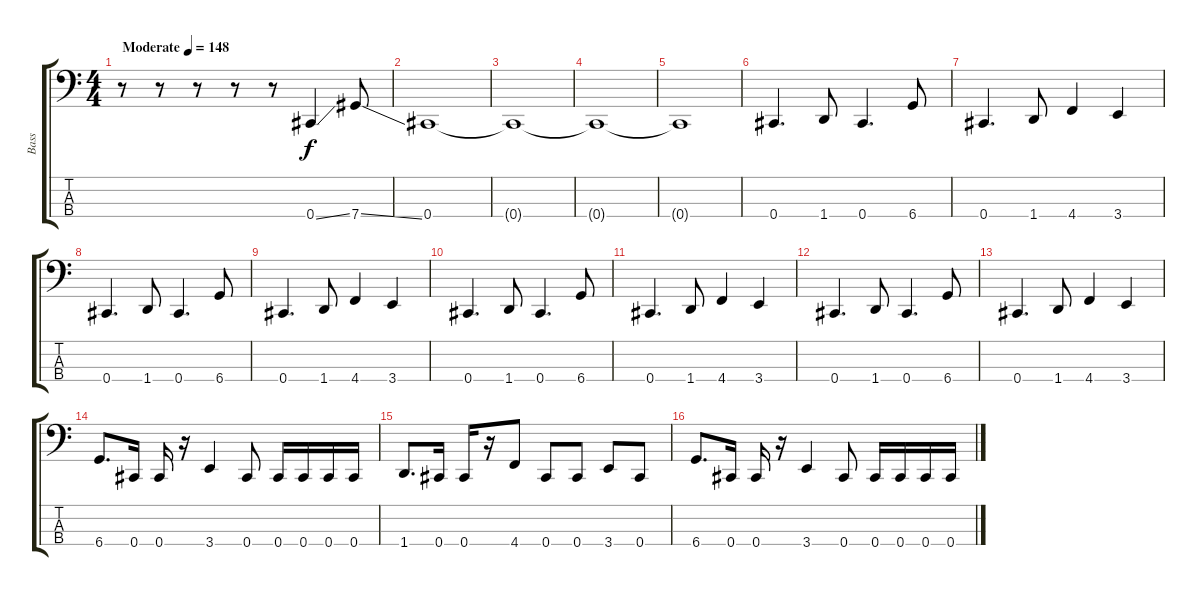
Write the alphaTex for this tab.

\track ("Bass" "Bass") {instrument electricbasspick}
\staff {score tabs}
\tuning (Gb2 Db2 Ab1 Db1) {hide}
\ts (4 4)
\tempo (148 "Moderate")
\clef f4
\ks c
r.8{dy f instrument electricbasspick} r.8 r.8 r.8 r.8 0.4{ss}.4 7.4{ss}.8 |
0.4.1 |
0.4{t}.1 |
0.4{t}.1 |
0.4{t}.1 |
0.4.4{d} 1.4.8 0.4.4{d} 6.4.8 |
0.4.4{d} 1.4.8 4.4.4 3.4.4 |
0.4.4{d} 1.4.8 0.4.4{d} 6.4.8 |
0.4.4{d} 1.4.8 4.4.4 3.4.4 |
0.4.4{d} 1.4.8 0.4.4{d} 6.4.8 |
0.4.4{d} 1.4.8 4.4.4 3.4.4 |
0.4.4{d} 1.4.8 0.4.4{d} 6.4.8 |
0.4.4{d} 1.4.8 4.4.4 3.4.4 |
6.4.8{d} 0.4.16 0.4.16 r.16 3.4.4 0.4.8 0.4.16 0.4.16 0.4.16 0.4.16 |
1.4.8{d} 0.4.16 0.4.16 r.16 4.4.8 0.4.8 0.4.8 3.4.8 0.4.8 |
6.4.8{d} 0.4.16 0.4.16 r.16 3.4.4 0.4.8 0.4.16 0.4.16 0.4.16 0.4.16
